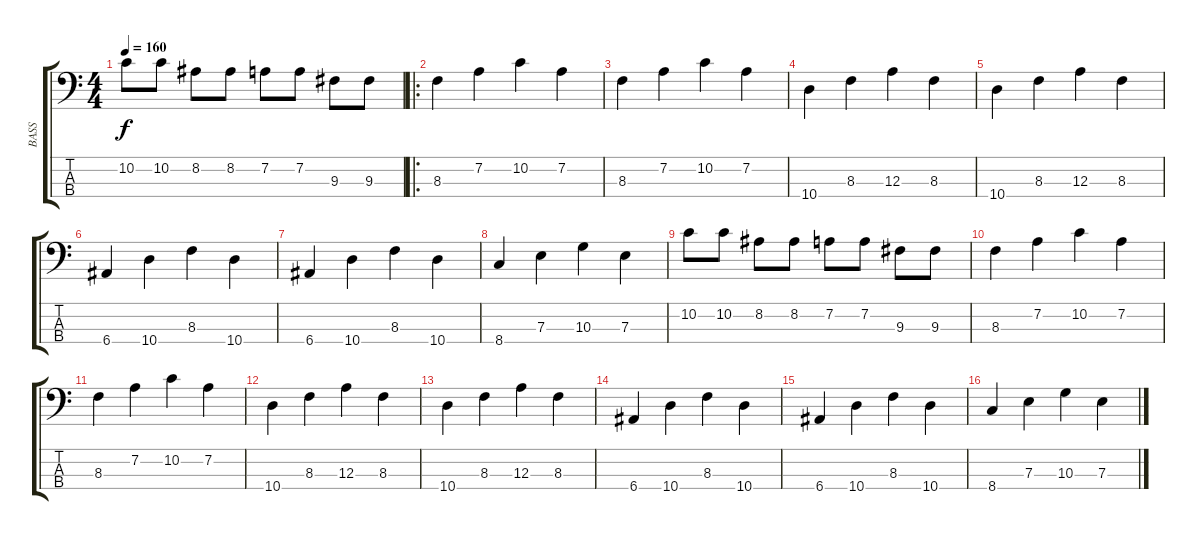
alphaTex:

\track ("BASS" "BASS") {instrument electricbassfinger}
\staff {score tabs}
\tuning (G2 D2 A1 E1) {hide}
\ts (4 4)
\tempo 160
\clef f4
\ks c
10.2.8{dy f} 10.2.8 8.2.8 8.2.8 7.2.8 7.2.8 9.3.8 9.3.8 |
\ro
8.3.4 7.2.4 10.2.4 7.2.4 |
8.3.4 7.2.4 10.2.4 7.2.4 |
10.4.4 8.3.4 12.3.4 8.3.4 |
10.4.4 8.3.4 12.3.4 8.3.4 |
6.4.4 10.4.4 8.3.4 10.4.4 |
6.4.4 10.4.4 8.3.4 10.4.4 |
8.4.4 7.3.4 10.3.4 7.3.4 |
10.2.8 10.2.8 8.2.8 8.2.8 7.2.8 7.2.8 9.3.8 9.3.8 |
8.3.4 7.2.4 10.2.4 7.2.4 |
8.3.4 7.2.4 10.2.4 7.2.4 |
10.4.4 8.3.4 12.3.4 8.3.4 |
10.4.4 8.3.4 12.3.4 8.3.4 |
6.4.4 10.4.4 8.3.4 10.4.4 |
6.4.4 10.4.4 8.3.4 10.4.4 |
8.4.4 7.3.4 10.3.4 7.3.4
